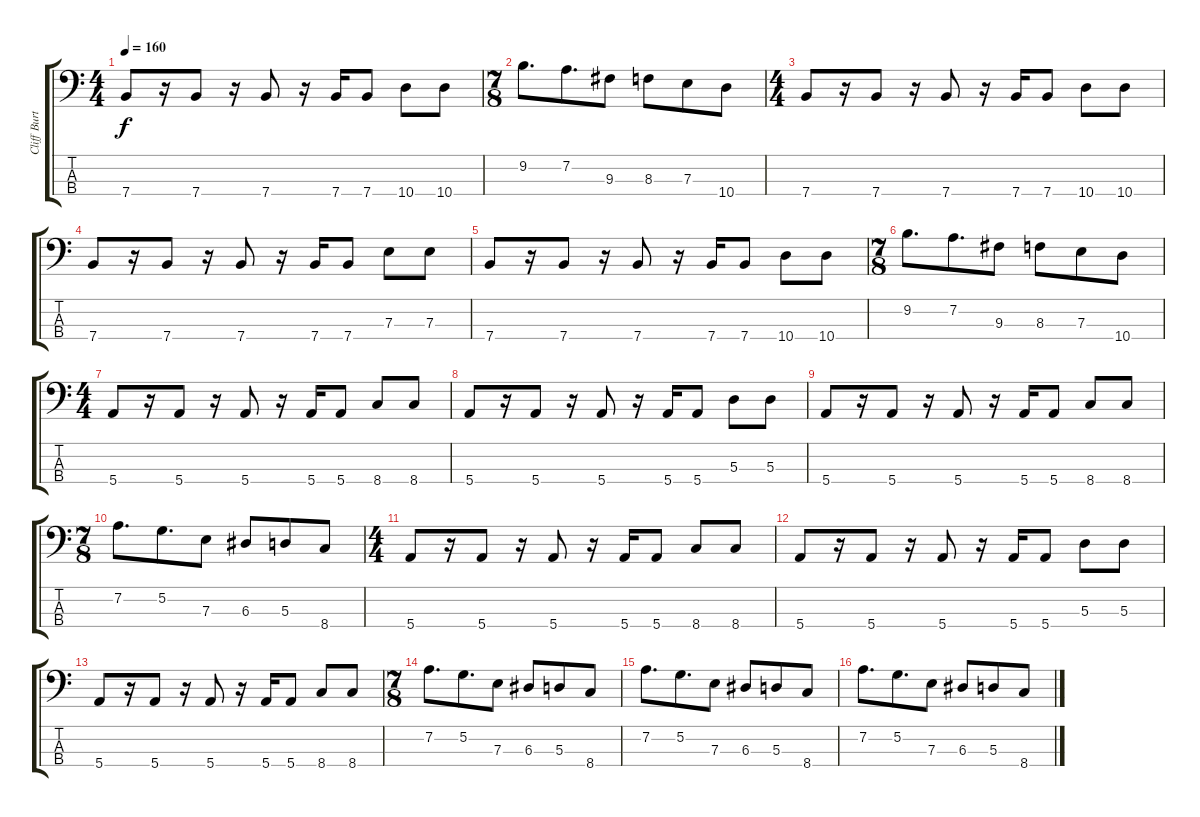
\track ("Cliff Burton (Bass)" "Cliff Burt") {instrument electricbasspick}
\staff {score tabs}
\tuning (G2 D2 A1 E1) {hide}
\ts (4 4)
\tempo 160
\clef f4
\ks c
7.4.8{dy f} r.16 7.4.8 r.16 7.4.8 r.16 7.4.16 7.4.8 10.4.8 10.4.8 |
\ts (7 8)
9.2.8{d} 7.2.8{d} 9.3.8 8.3.8 7.3.8 10.4.8 |
\ts (4 4)
7.4.8 r.16 7.4.8 r.16 7.4.8 r.16 7.4.16 7.4.8 10.4.8 10.4.8 |
7.4.8 r.16 7.4.8 r.16 7.4.8 r.16 7.4.16 7.4.8 7.3.8 7.3.8 |
7.4.8 r.16 7.4.8 r.16 7.4.8 r.16 7.4.16 7.4.8 10.4.8 10.4.8 |
\ts (7 8)
9.2.8{d} 7.2.8{d} 9.3.8 8.3.8 7.3.8 10.4.8 |
\ts (4 4)
5.4.8 r.16 5.4.8 r.16 5.4.8 r.16 5.4.16 5.4.8 8.4.8 8.4.8 |
5.4.8 r.16 5.4.8 r.16 5.4.8 r.16 5.4.16 5.4.8 5.3.8 5.3.8 |
5.4.8 r.16 5.4.8 r.16 5.4.8 r.16 5.4.16 5.4.8 8.4.8 8.4.8 |
\ts (7 8)
7.2.8{d} 5.2.8{d} 7.3.8 6.3.8 5.3.8 8.4.8 |
\ts (4 4)
5.4.8 r.16 5.4.8 r.16 5.4.8 r.16 5.4.16 5.4.8 8.4.8 8.4.8 |
5.4.8 r.16 5.4.8 r.16 5.4.8 r.16 5.4.16 5.4.8 5.3.8 5.3.8 |
5.4.8 r.16 5.4.8 r.16 5.4.8 r.16 5.4.16 5.4.8 8.4.8 8.4.8 |
\ts (7 8)
7.2.8{d} 5.2.8{d} 7.3.8 6.3.8 5.3.8 8.4.8 |
7.2.8{d} 5.2.8{d} 7.3.8 6.3.8 5.3.8 8.4.8 |
7.2.8{d} 5.2.8{d} 7.3.8 6.3.8 5.3.8 8.4.8
